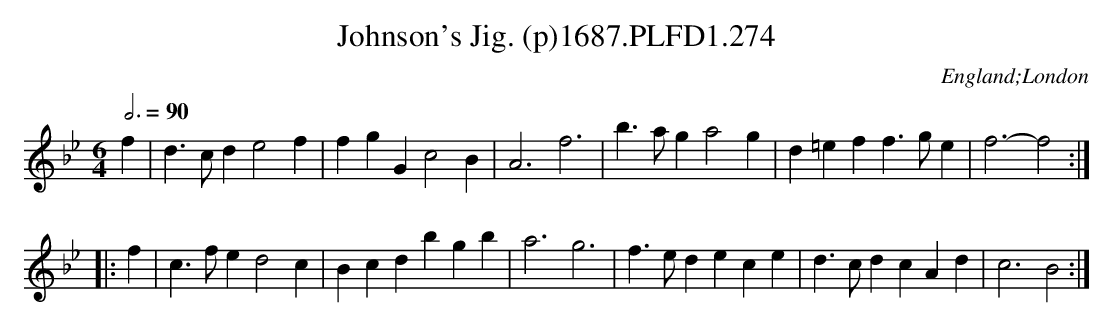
X:1
T:Johnson's Jig. (p)1687.PLFD1.274
M:6/4
L:1/4
Q:3/4=90
O:England;London
K:Bb
f|d>cde2f|fgGc2B|A3f3|b>aga2g|d=eff>ge|f3-f2:|
|:f|c>fed2c|Bcdbgb|a3g3|f>edece|d>cdcAd|c3B2:|
